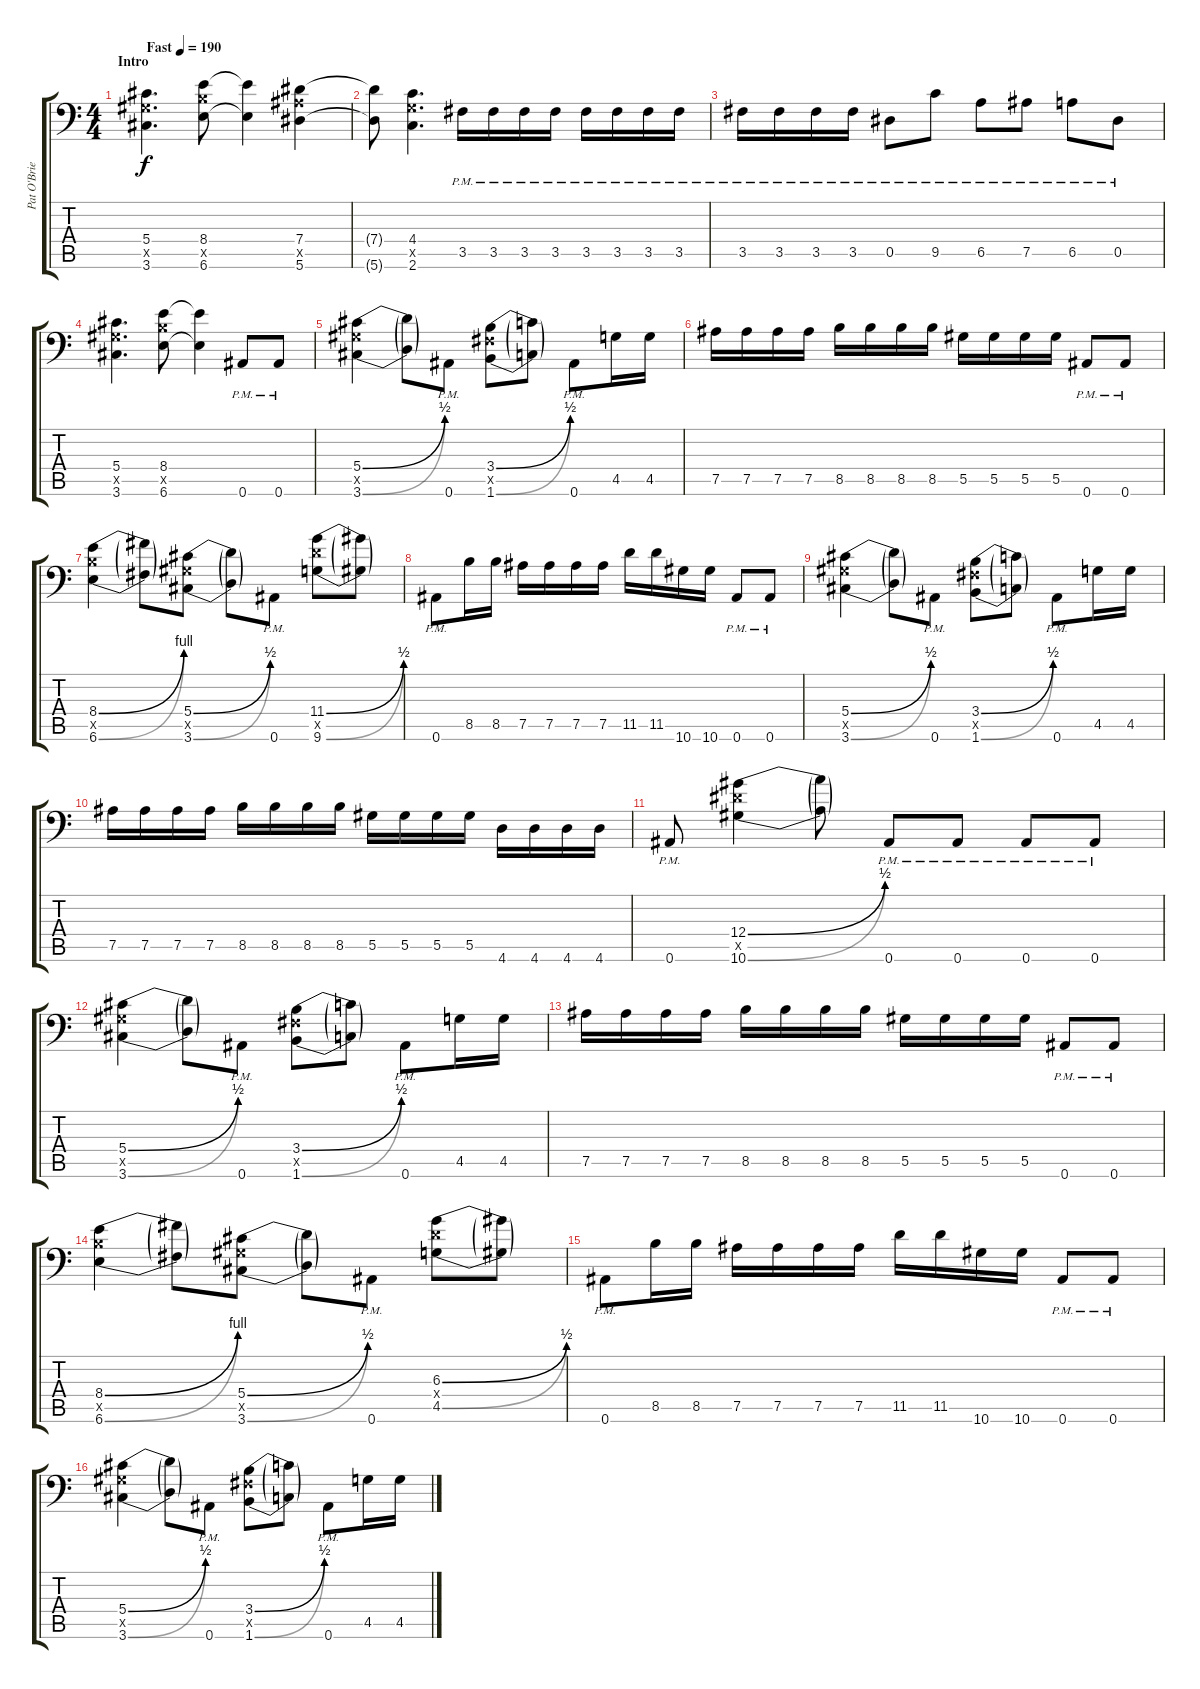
\track ("Pat O'Brien" "Pat O'Brie") {instrument distortionguitar}
\staff {score tabs}
\tuning (Bb3 F3 Db3 Ab2 Eb2 Bb1) {hide}
\ts (4 4)
\section ("" "Intro")
\tempo (190 "Fast")
\clef f4
\ks c
(5.4 5.5{x} 3.6).4{d dy f instrument distortionguitar} (8.4 8.5{x} 6.6).8 (8.4{t} 6.6{t}).4 (7.4 7.5{x} 5.6).4 |
(7.4{t} 5.6{t}).8 (4.4 4.5{x} 2.6).4{d} 3.5{pm}.16 3.5{pm}.16 3.5{pm}.16 3.5{pm}.16 3.5{pm}.16 3.5{pm}.16 3.5{pm}.16 3.5{pm}.16 |
3.5{pm}.16 3.5{pm}.16 3.5{pm}.16 3.5{pm}.16 0.5{pm}.8 9.5{pm}.8 6.5{pm}.8 7.5{pm}.8 6.5{pm}.8 0.5{pm}.8 |
(5.4 5.5{x} 3.6).4{d} (8.4 8.5{x} 6.6).8 (8.4{t} 6.6{t}).4 0.6{pm}.8 0.6{pm}.8 |
(5.4{be (bend 0 0 60 2)} 5.5{x} 3.6{be (bend 0 0 60 2)}).4 (5.4{t} 3.6{t}).8 0.6{pm}.8 (3.4{be (bend 0 0 60 2)} 3.5{x} 1.6{be (bend 0 0 60 2)}).8 (3.4{t} 1.6{t}).8 0.6{pm}.8 4.5.16 4.5.16 |
7.5.16 7.5.16 7.5.16 7.5.16 8.5.16 8.5.16 8.5.16 8.5.16 5.5.16 5.5.16 5.5.16 5.5.16 0.6{pm}.8 0.6{pm}.8 |
(8.4{be (bend 0 0 60 4)} 8.5{x} 6.6{be (bend 0 0 60 4)}).4 (8.4{t} 6.6{t}).8 (5.4{be (bend 0 0 60 2)} 5.5{x} 3.6{be (bend 0 0 60 2)}).8 (5.4{t} 3.6{t}).8 0.6{pm}.8 (11.4{be (bend 0 0 60 2)} 11.5{x} 9.6{be (bend 0 0 60 2)}).8 (11.4{t} 9.6{t}).8 |
0.6{pm}.8 8.5.16 8.5.16 7.5.16 7.5.16 7.5.16 7.5.16 11.5.16 11.5.16 10.6.16 10.6.16 0.6{pm}.8 0.6{pm}.8 |
(5.4{be (bend 0 0 60 2)} 5.5{x} 3.6{be (bend 0 0 60 2)}).4 (5.4{t} 3.6{t}).8 0.6{pm}.8 (3.4{be (bend 0 0 60 2)} 3.5{x} 1.6{be (bend 0 0 60 2)}).8 (3.4{t} 1.6{t}).8 0.6{pm}.8 4.5.16 4.5.16 |
7.5.16 7.5.16 7.5.16 7.5.16 8.5.16 8.5.16 8.5.16 8.5.16 5.5.16 5.5.16 5.5.16 5.5.16 4.6.16 4.6.16 4.6.16 4.6.16 |
0.6{pm}.8 (12.4{be (bend 0 0 60 2)} 12.5{x} 10.6{be (bend 0 0 60 2)}).4 (12.4{t} 10.6{t}).8 0.6{pm}.8 0.6{pm}.8 0.6{pm}.8 0.6{pm}.8 |
(5.4{be (bend 0 0 60 2)} 5.5{x} 3.6{be (bend 0 0 60 2)}).4 (5.4{t} 3.6{t}).8 0.6{pm}.8 (3.4{be (bend 0 0 60 2)} 3.5{x} 1.6{be (bend 0 0 60 2)}).8 (3.4{t} 1.6{t}).8 0.6{pm}.8 4.5.16 4.5.16 |
7.5.16 7.5.16 7.5.16 7.5.16 8.5.16 8.5.16 8.5.16 8.5.16 5.5.16 5.5.16 5.5.16 5.5.16 0.6{pm}.8 0.6{pm}.8 |
(8.4{be (bend 0 0 60 4)} 8.5{x} 6.6{be (bend 0 0 60 4)}).4 (8.4{t} 6.6{t}).8 (5.4{be (bend 0 0 60 2)} 5.5{x} 3.6{be (bend 0 0 60 2)}).8 (5.4{t} 3.6{t}).8 0.6{pm}.8 (6.3{be (bend 0 0 60 2)} 6.4{x} 4.5{be (bend 0 0 60 2)}).8 (6.3{t} 4.5{t}).8 |
0.6{pm}.8 8.5.16 8.5.16 7.5.16 7.5.16 7.5.16 7.5.16 11.5.16 11.5.16 10.6.16 10.6.16 0.6{pm}.8 0.6{pm}.8 |
(5.4{be (bend 0 0 60 2)} 5.5{x} 3.6{be (bend 0 0 60 2)}).4 (5.4{t} 3.6{t}).8 0.6{pm}.8 (3.4{be (bend 0 0 60 2)} 3.5{x} 1.6{be (bend 0 0 60 2)}).8 (3.4{t} 1.6{t}).8 0.6{pm}.8 4.5.16 4.5.16
